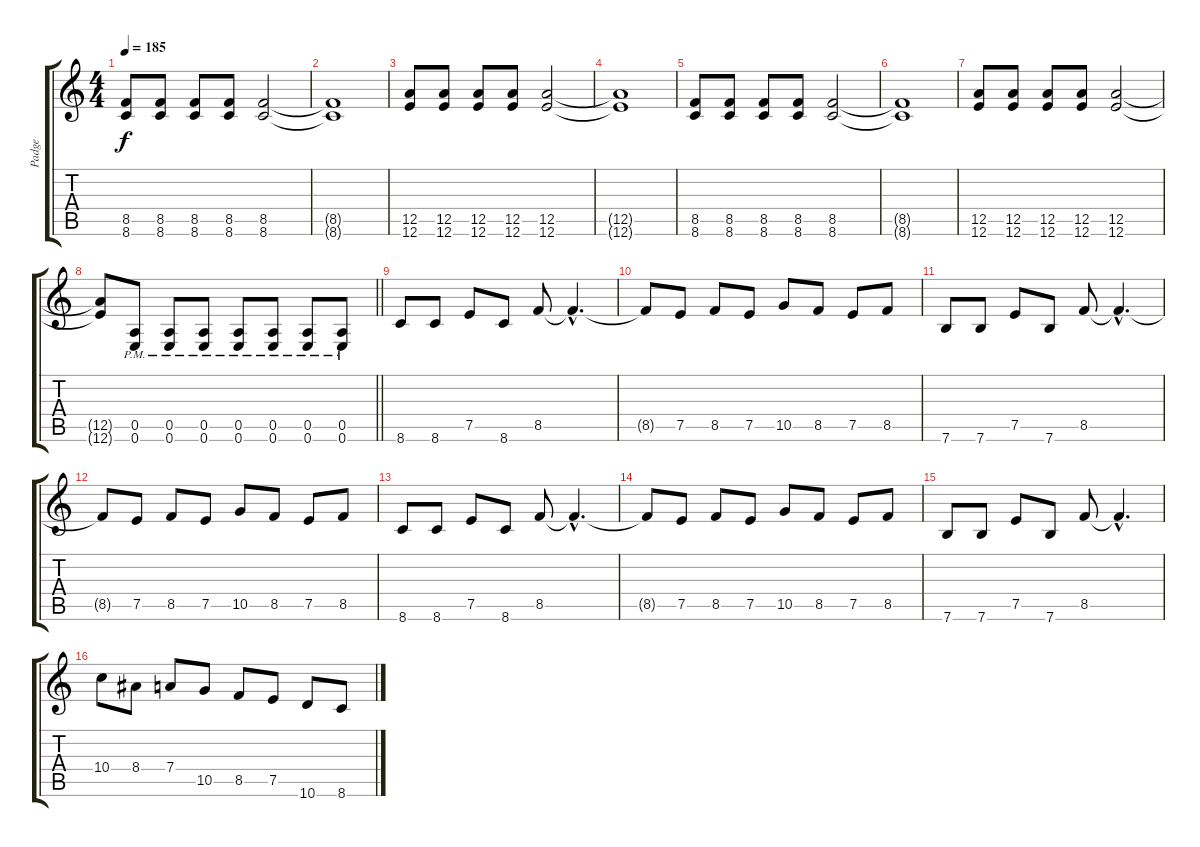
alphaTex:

\track ("Padge" "Padge") {instrument distortionguitar}
\staff {score tabs}
\tuning (E4 B3 G3 D3 A2 E2) {hide}
\ts (4 4)
\tempo 185
\clef g2
\ks c
(8.5 8.6).8{dy f} (8.5 8.6).8 (8.5 8.6).8 (8.5 8.6).8 (8.5 8.6).2 |
(8.5{t} 8.6{t}).1 |
(12.5 12.6).8 (12.5 12.6).8 (12.5 12.6).8 (12.5 12.6).8 (12.5 12.6).2 |
(12.5{t} 12.6{t}).1 |
(8.5 8.6).8 (8.5 8.6).8 (8.5 8.6).8 (8.5 8.6).8 (8.5 8.6).2 |
(8.5{t} 8.6{t}).1 |
(12.5 12.6).8 (12.5 12.6).8 (12.5 12.6).8 (12.5 12.6).8 (12.5 12.6).2 |
\barLineRight lightlight
(12.5{t} 12.6{t}).8 (0.5{pm} 0.6{pm}).8 (0.5{pm} 0.6{pm}).8 (0.5{pm} 0.6{pm}).8 (0.5{pm} 0.6{pm}).8 (0.5{pm} 0.6{pm}).8 (0.5{pm} 0.6{pm}).8 (0.5{pm} 0.6{pm}).8 |
8.6.8{balance 16} 8.6.8 7.5.8 8.6.8 8.5.8 8.5{hac t}.4{d} |
8.5{t}.8 7.5.8 8.5.8 7.5.8 10.5.8 8.5.8 7.5.8 8.5.8 |
7.6.8 7.6.8 7.5.8 7.6.8 8.5.8 8.5{hac t}.4{d} |
8.5{t}.8 7.5.8 8.5.8 7.5.8 10.5.8 8.5.8 7.5.8 8.5.8 |
8.6.8 8.6.8 7.5.8 8.6.8 8.5.8 8.5{hac t}.4{d} |
8.5{t}.8 7.5.8 8.5.8 7.5.8 10.5.8 8.5.8 7.5.8 8.5.8 |
7.6.8 7.6.8 7.5.8 7.6.8 8.5.8 8.5{hac t}.4{d} |
10.4.8 8.4.8 7.4.8 10.5.8 8.5.8 7.5.8 10.6.8 8.6.8
